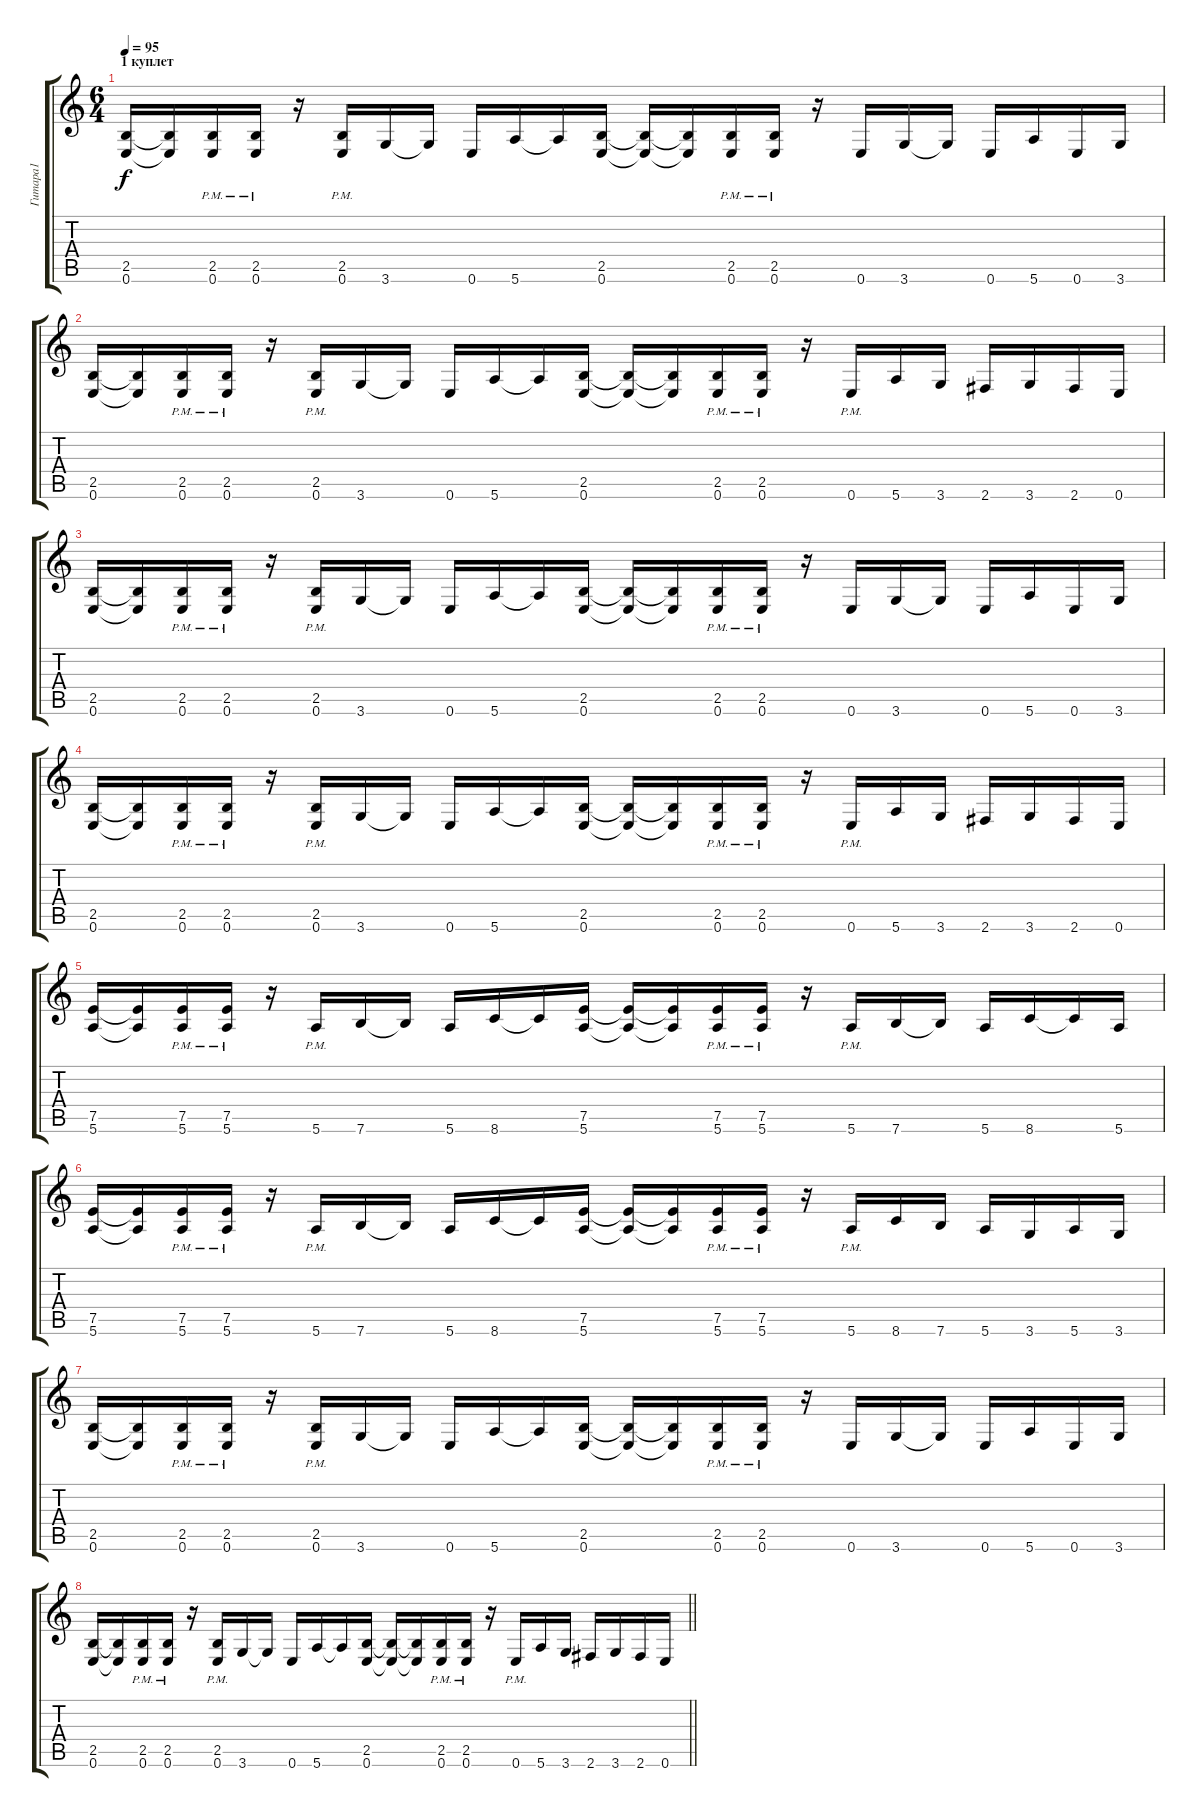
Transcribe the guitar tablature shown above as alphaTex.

\track ("Гитара1" "Гитара1") {instrument distortionguitar}
\staff {score tabs}
\tuning (E4 B3 G3 D3 A2 E2) {hide}
\ts (6 4)
\section ("" "1 куплет")
\tempo 95
\clef g2
\ks c
(2.5 0.6).16{dy f} (2.5{t} 0.6{t}).16 (2.5{pm} 0.6{pm}).16 (2.5{pm} 0.6{pm}).16 r.16 (2.5{pm} 0.6{pm}).16 3.6.16 3.6{t}.16 0.6.16 5.6.16 5.6{t}.16 (2.5 0.6).16 (2.5{t} 0.6{t}).16 (2.5{t} 0.6{t}).16 (2.5{pm} 0.6{pm}).16 (2.5{pm} 0.6{pm}).16 r.16 0.6.16 3.6.16 3.6{t}.16 0.6.16 5.6.16 0.6.16 3.6.16 |
(2.5 0.6).16 (2.5{t} 0.6{t}).16 (2.5{pm} 0.6{pm}).16 (2.5{pm} 0.6{pm}).16 r.16 (2.5{pm} 0.6{pm}).16 3.6.16 3.6{t}.16 0.6.16 5.6.16 5.6{t}.16 (2.5 0.6).16 (2.5{t} 0.6{t}).16 (2.5{t} 0.6{t}).16 (2.5{pm} 0.6{pm}).16 (2.5{pm} 0.6{pm}).16 r.16 0.6{pm}.16 5.6.16 3.6.16 2.6.16 3.6.16 2.6.16 0.6.16 |
(2.5 0.6).16 (2.5{t} 0.6{t}).16 (2.5{pm} 0.6{pm}).16 (2.5{pm} 0.6{pm}).16 r.16 (2.5{pm} 0.6{pm}).16 3.6.16 3.6{t}.16 0.6.16 5.6.16 5.6{t}.16 (2.5 0.6).16 (2.5{t} 0.6{t}).16 (2.5{t} 0.6{t}).16 (2.5{pm} 0.6{pm}).16 (2.5{pm} 0.6{pm}).16 r.16 0.6.16 3.6.16 3.6{t}.16 0.6.16 5.6.16 0.6.16 3.6.16 |
(2.5 0.6).16 (2.5{t} 0.6{t}).16 (2.5{pm} 0.6{pm}).16 (2.5{pm} 0.6{pm}).16 r.16 (2.5{pm} 0.6{pm}).16 3.6.16 3.6{t}.16 0.6.16 5.6.16 5.6{t}.16 (2.5 0.6).16 (2.5{t} 0.6{t}).16 (2.5{t} 0.6{t}).16 (2.5{pm} 0.6{pm}).16 (2.5{pm} 0.6{pm}).16 r.16 0.6{pm}.16 5.6.16 3.6.16 2.6.16 3.6.16 2.6.16 0.6.16 |
(7.5 5.6).16 (7.5{t} 5.6{t}).16 (7.5{pm} 5.6{pm}).16 (7.5{pm} 5.6{pm}).16 r.16 5.6{pm}.16 7.6.16 7.6{t}.16 5.6.16 8.6.16 8.6{t}.16 (7.5 5.6).16 (7.5{t} 5.6{t}).16 (7.5{t} 5.6{t}).16 (7.5{pm} 5.6{pm}).16 (7.5{pm} 5.6{pm}).16 r.16 5.6{pm}.16 7.6.16 7.6{t}.16 5.6.16 8.6.16 8.6{t}.16 5.6.16 |
(7.5 5.6).16 (7.5{t} 5.6{t}).16 (7.5{pm} 5.6{pm}).16 (7.5{pm} 5.6{pm}).16 r.16 5.6{pm}.16 7.6.16 7.6{t}.16 5.6.16 8.6.16 8.6{t}.16 (7.5 5.6).16 (7.5{t} 5.6{t}).16 (7.5{t} 5.6{t}).16 (7.5{pm} 5.6{pm}).16 (7.5{pm} 5.6{pm}).16 r.16 5.6{pm}.16 8.6.16 7.6.16 5.6.16 3.6.16 5.6.16 3.6.16 |
(2.5 0.6).16 (2.5{t} 0.6{t}).16 (2.5{pm} 0.6{pm}).16 (2.5{pm} 0.6{pm}).16 r.16 (2.5{pm} 0.6{pm}).16 3.6.16 3.6{t}.16 0.6.16 5.6.16 5.6{t}.16 (2.5 0.6).16 (2.5{t} 0.6{t}).16 (2.5{t} 0.6{t}).16 (2.5{pm} 0.6{pm}).16 (2.5{pm} 0.6{pm}).16 r.16 0.6.16 3.6.16 3.6{t}.16 0.6.16 5.6.16 0.6.16 3.6.16 |
\barLineRight lightlight
(2.5 0.6).16 (2.5{t} 0.6{t}).16 (2.5{pm} 0.6{pm}).16 (2.5{pm} 0.6{pm}).16 r.16 (2.5{pm} 0.6{pm}).16 3.6.16 3.6{t}.16 0.6.16 5.6.16 5.6{t}.16 (2.5 0.6).16 (2.5{t} 0.6{t}).16 (2.5{t} 0.6{t}).16 (2.5{pm} 0.6{pm}).16 (2.5{pm} 0.6{pm}).16 r.16 0.6{pm}.16 5.6.16 3.6.16 2.6.16 3.6.16 2.6.16 0.6.16
